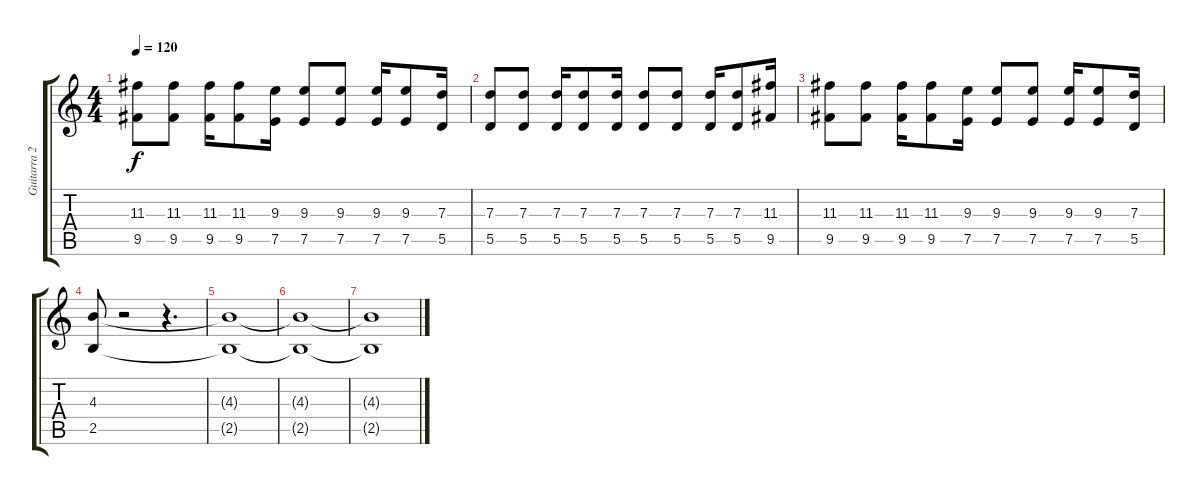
\track ("Guitarra 2" "Guitarra 2") {instrument overdrivenguitar}
\staff {score tabs}
\tuning (E4 B3 G3 D3 A2 E2) {hide}
\ts (4 4)
\tempo 120
\clef g2
\ks c
(11.3 9.5).8{dy f} (11.3 9.5).8 (11.3 9.5).16 (11.3 9.5).8 (9.3 7.5).16 (9.3 7.5).8 (9.3 7.5).8 (9.3 7.5).16 (9.3 7.5).8 (7.3 5.5).16 |
(7.3 5.5).8 (7.3 5.5).8 (7.3 5.5).16 (7.3 5.5).8 (7.3 5.5).16 (7.3 5.5).8 (7.3 5.5).8 (7.3 5.5).16 (7.3 5.5).8 (11.3 9.5).16 |
(11.3 9.5).8 (11.3 9.5).8 (11.3 9.5).16 (11.3 9.5).8 (9.3 7.5).16 (9.3 7.5).8 (9.3 7.5).8 (9.3 7.5).16 (9.3 7.5).8 (7.3 5.5).16 |
(4.3 2.5).8 r.2 r.4{d} |
(4.3{t} 2.5{t}).1 |
(4.3{t} 2.5{t}).1 |
(4.3{t} 2.5{t}).1
